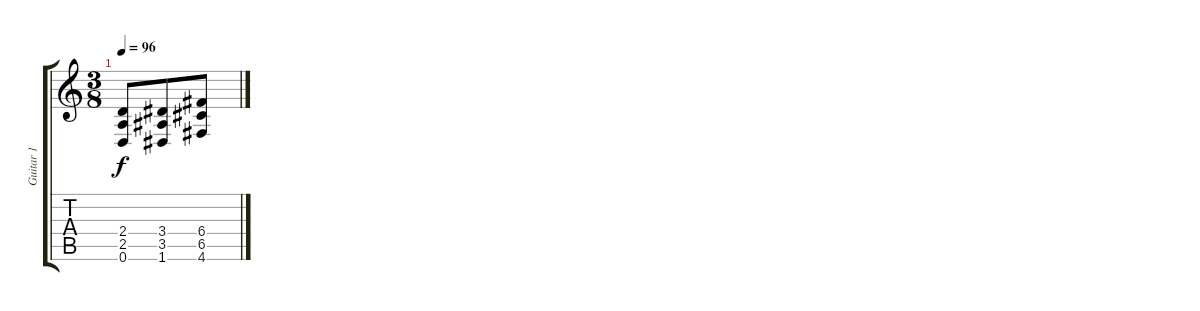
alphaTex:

\track ("Guitar 1" "Guitar 1") {instrument distortionguitar}
\staff {score tabs}
\tuning (D4 A3 F3 C3 G2 D2) {hide}
\ts (3 8)
\tempo 96
\clef g2
\ks c
(2.4 2.5 0.6).8{dy f} (3.4 3.5 1.6).8 (6.4 6.5 4.6).8
